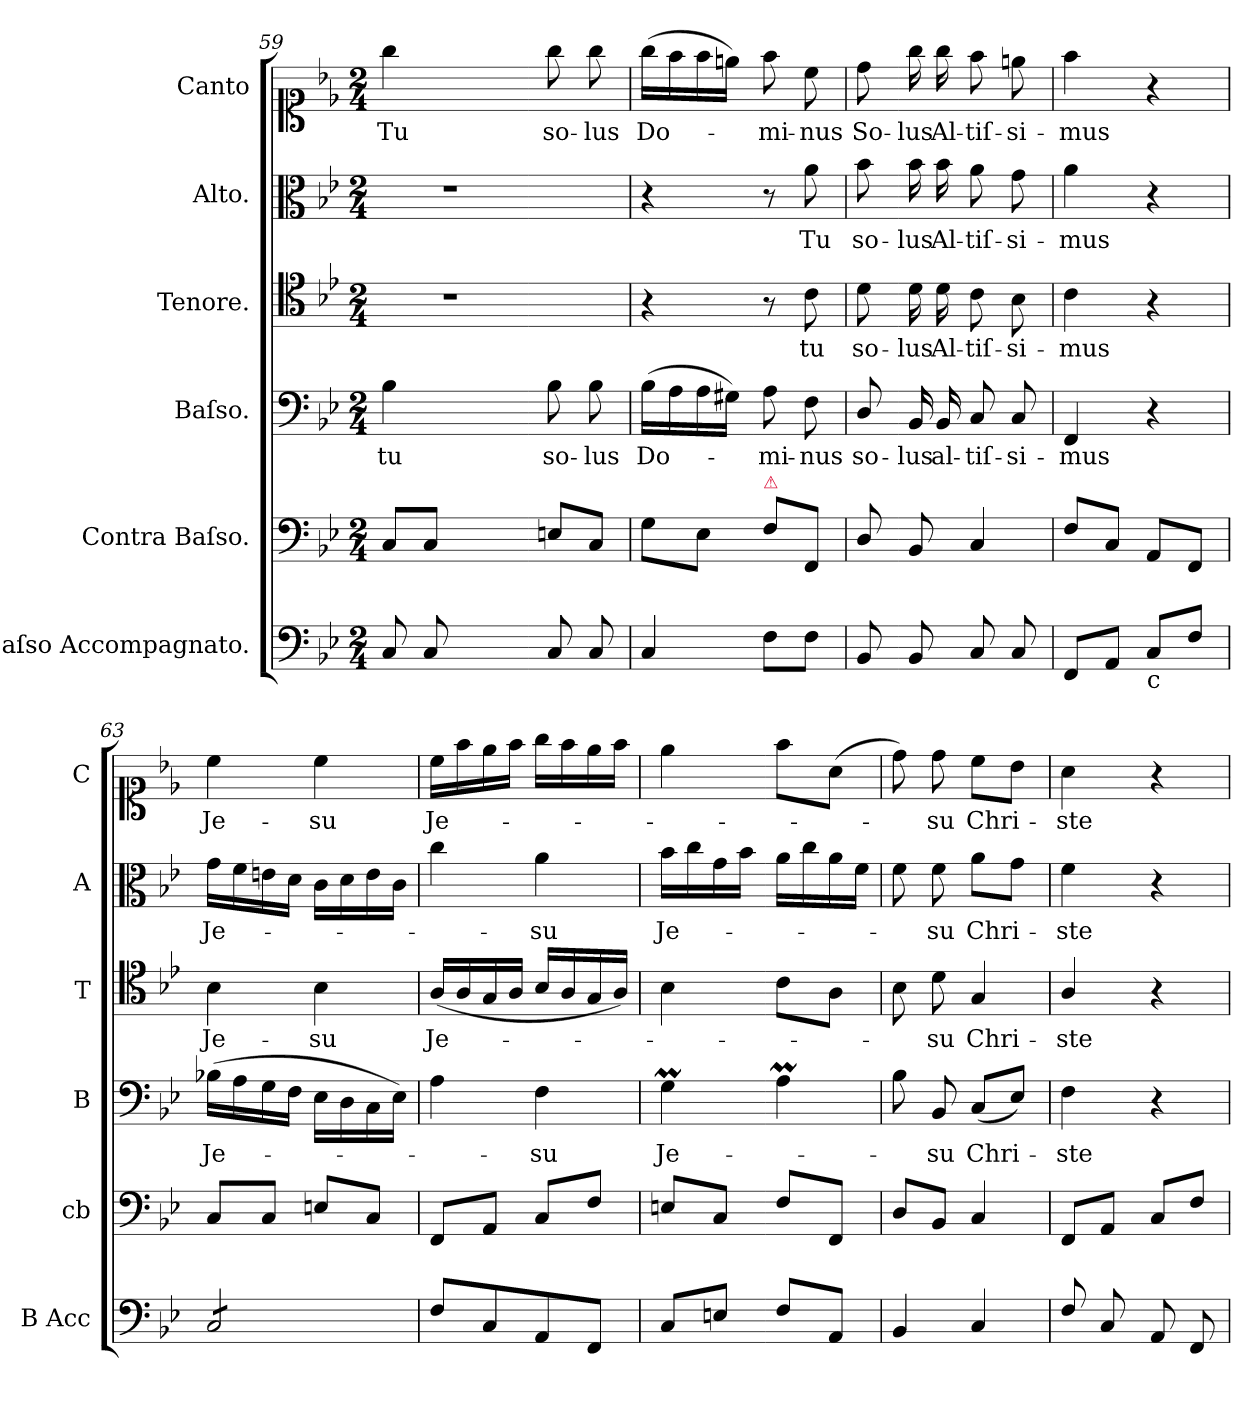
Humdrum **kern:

**kern	**kern	**kern	**text	**kern	**text	**kern	**text	**kern	**text
*part6	*part5	*part4	*part4	*part3	*part3	*part2	*part2	*part1	*part1
*staff6	*staff5	*staff4	*staff4	*staff3	*staff3	*staff2	*staff2	*staff1	*staff1
*I"Baſso Accompagnato.	*I"Contra Baſso.	*I"Baſso.	*	*I"Tenore.	*	*I"Alto.	*	*I"Canto	*
*I'B Acc	*I'cb	*I'B	*	*I'T	*	*I'A	*	*I'C	*
*clefF4	*clefF4	*clefF4	*	*clefC4	*	*clefC3	*	*clefC1	*
*k[b-e-]	*k[b-e-]	*k[b-e-]	*	*k[b-e-]	*	*k[b-e-]	*	*k[b-e-]	*
*M2/4	*M2/4	*M2/4	*	*M2/4	*	*M2/4	*	*M2/4	*
=59	=59	=59	=59	=59	=59	=59	=59	=59	=59
8C/	8C/L	4B-\	tu	2r	.	2r	.	4gg\	Tu
8C/	8C/J	.	.	.	.	.	.	.	.
4ryy	4ryy	4ryy	.	.	.	.	.	4ryy	.
=-	=-	=-	=-	=-	=-	=-	=-	=-	=-
8C/	8En/L	8B-\	so-	4ryy	.	4ryy	.	8gg\	so-
8C/	8C/J	8B-\	-lus	.	.	.	.	8gg\	-lus
=60	=60	=60	=60	=60	=60	=60	=60	=60	=60
4C/	8G\L	(16B-\LL	Do-	4r	.	4r	.	(16gg\LL	Do-
.	.	16A\	.	.	.	.	.	16ff\	.
.	8E-\J	16A\	.	.	.	.	.	16ff\	.
.	.	16G#X\JJ)	.	.	.	.	.	16een\JJ)	.
=-	=-	=-	=-	=-	=-	=-	=-	=-	=-
!	!LO:TX:a:color=crimson:t=⚠	!	!	!	!	!	!	!	!
8F\L	8F\L	8A\	mi-	8r	.	8r	.	8ff\	-mi-
8F\J	8FF/J	8F\	-nus	8c\	tu	8a\	Tu	8cc\	-nus
=61	=61	=61	=61	=61	=61	=61	=61	=61	=61
8BB-/	8D/	8D/	so-	8d\	so-	8b-\	so-	8dd\	So-
=-	=-	=-	=-	=-	=-	=-	=-	=-	=-
8BB-/	8BB-/	16BB-/	-lus	16d\	-lus	16b-\	-lus	16gg\	-lus
.	.	16BB-/	al-	16d\	Al-	16b-\	Al-	16gg\	Al-
8C/	4C/	8C/	-tiſ-	8c\	-tiſ-	8a\	-tiſ-	8ff\	-tiſ-
8C/	.	8C/	-si-	8B-\	-si-	8g\	-si-	8een\	-si-
=62	=62	=62	=62	=62	=62	=62	=62	=62	=62
8FF/L	8F/L	4FF/	-mus	4c\	-mus	4a\	-mus	4ff\	-mus
8AA/J	8C/J	.	.	.	.	.	.	.	.
!LO:TX:b:t=c	!	!	!	!	!	!	!	!	!
8C/L	8AA/L	4r	.	4r	.	4r	.	4r	.
8F/J	8FF/J	.	.	.	.	.	.	.	.
=63	=63	=63	=63	=63	=63	=63	=63	=63	=63
*tremolo	*	*	*	*	*	*	*	*	*
8C/L	8C/L	(16B-X\LL	Je-	4B-\	Je-	16g\LL	Je-	4cc\	Je-
.	.	16A\	.	.	.	16f\	.	.	.
8C/	8C/J	16G\	.	.	.	16en\	.	.	.
.	.	16F\JJ	.	.	.	16d\JJ	.	.	.
8C/	8En/L	16E-\LL	.	4B-\	-su	16c\LL	.	4cc\	-su
.	.	16D\	.	.	.	16d\	.	.	.
8C/J	8C/J	16C\	.	.	.	16e\	.	.	.
*Xtremolo	*	*	*	*	*	*	*	*	*
.	.	16E-\JJ)	.	.	.	16c\JJ	.	.	.
=64	=64	=64	=64	=64	=64	=64	=64	=64	=64
8F/L	8FF/L	4A\	.	(16A/LL	Je-	4cc\	.	16cc\LL	Je-
.	.	.	.	16A/	.	.	.	16ff\	.
8C/	8AA/J	.	.	16G/	.	.	.	16ee-\	.
.	.	.	.	16A/JJ	.	.	.	16ff\JJ	.
8AA/	8C/L	4F\	-su	16B-/LL	.	4a\	-su	16gg\LL	.
.	.	.	.	16A/	.	.	.	16ff\	.
8FF/J	8F/J	.	.	16G/	.	.	.	16ee-\	.
.	.	.	.	16A/JJ)	.	.	.	16ff\JJ	.
=65	=65	=65	=65	=65	=65	=65	=65	=65	=65
8C/L	8En/L	4GM\	Je-	4B-\	.	16b-\LL	Je-	4ee-\	.
.	.	.	.	.	.	16cc\	.	.	.
8En/J	8C/J	.	.	.	.	16g\	.	.	.
.	.	.	.	.	.	16b-\JJ	.	.	.
=-	=-	=-	=-	=-	=-	=-	=-	=-	=-
8F/L	8F/L	4Am\	.	8c\L	.	16a\LL	.	8ff\L	.
.	.	.	.	.	.	16cc\	.	.	.
8AA/J	8FF/J	.	.	8A\J	.	16a\	.	(8a\J	.
.	.	.	.	.	.	16f\JJ	.	.	.
=66	=66	=66	=66	=66	=66	=66	=66	=66	=66
4BB-/	8D/L	8B-\	.	8B-\	.	8f\	.	8dd\)	.
.	8BB-/J	8BB-/	-su	8d\	-su	8f\	-su	8dd\	-su
4C/	4C/	(8C/L	Chri-	4G/	Chri-	8a\L	Chri-	8cc\L	Chri-
.	.	8E-/J)	.	.	.	8g\J	.	8b-\J	.
=67	=67	=67	=67	=67	=67	=67	=67	=67	=67
8F/	8FF/L	4F\	-ste	4A/	-ste	4f\	-ste	4a\	-ste
8C/	8AA/J	.	.	.	.	.	.	.	.
=-	=-	=-	=-	=-	=-	=-	=-	=-	=-
8AA/	8C/L	4r	.	4r	.	4r	.	4r	.
8FF/	8F/J	.	.	.	.	.	.	.	.
=	=	=	=	=	=	=	=	=	=
*-	*-	*-	*-	*-	*-	*-	*-	*-	*-
